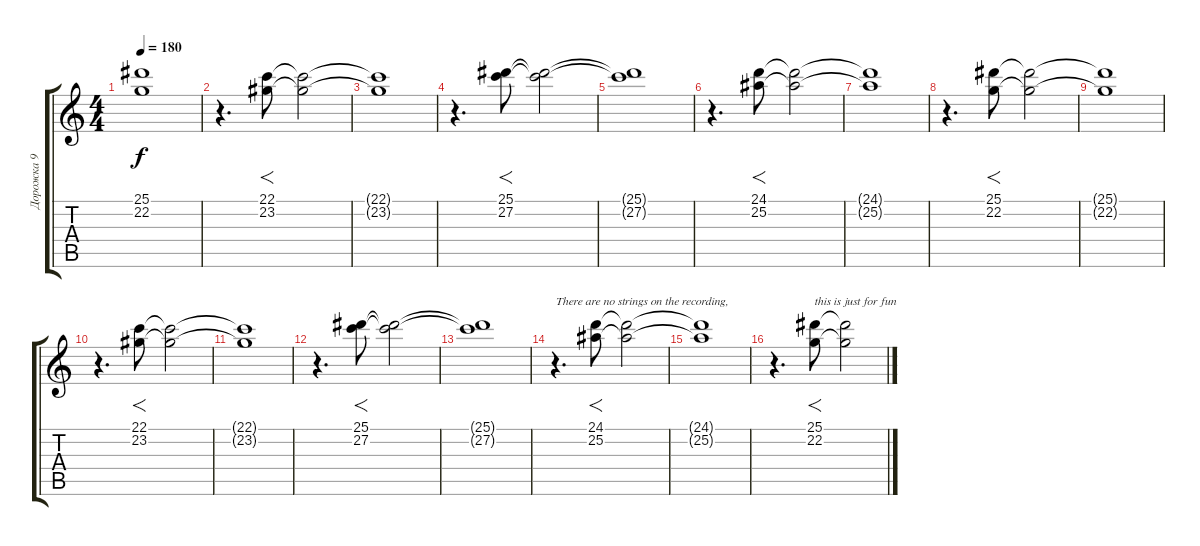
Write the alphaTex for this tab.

\track ("Дорожка 9" "Дорожка 9") {instrument stringensemble2}
\staff {score tabs}
\tuning (D4 A3 F3 C3 G2 C2) {hide}
\ts (4 4)
\tempo 180
\clef g2
\ks c
(25.1{t} 22.2{t}).1{dy f} |
r.4{d} (22.1 23.2).8{f} (22.1{t} 23.2{t}).2 |
(22.1{t} 23.2{t}).1 |
r.4{d} (25.1 27.2).8{f} (25.1{t} 27.2{t}).2 |
(25.1{t} 27.2{t}).1 |
r.4{d} (24.1 25.2).8{f} (24.1{t} 25.2{t}).2 |
(24.1{t} 25.2{t}).1 |
r.4{d} (25.1 22.2).8{f} (25.1{t} 22.2{t}).2 |
(25.1{t} 22.2{t}).1 |
r.4{d} (22.1 23.2).8{f} (22.1{t} 23.2{t}).2 |
(22.1{t} 23.2{t}).1 |
r.4{d} (25.1 27.2).8{f} (25.1{t} 27.2{t}).2 |
(25.1{t} 27.2{t}).1 |
r.4{d txt "There are no strings on the recording,"} (24.1 25.2).8{f} (24.1{t} 25.2{t}).2 |
(24.1{t} 25.2{t}).1 |
r.4{d} (25.1 22.2).8{f txt "this is just for fun"} (25.1{t} 22.2{t}).2
